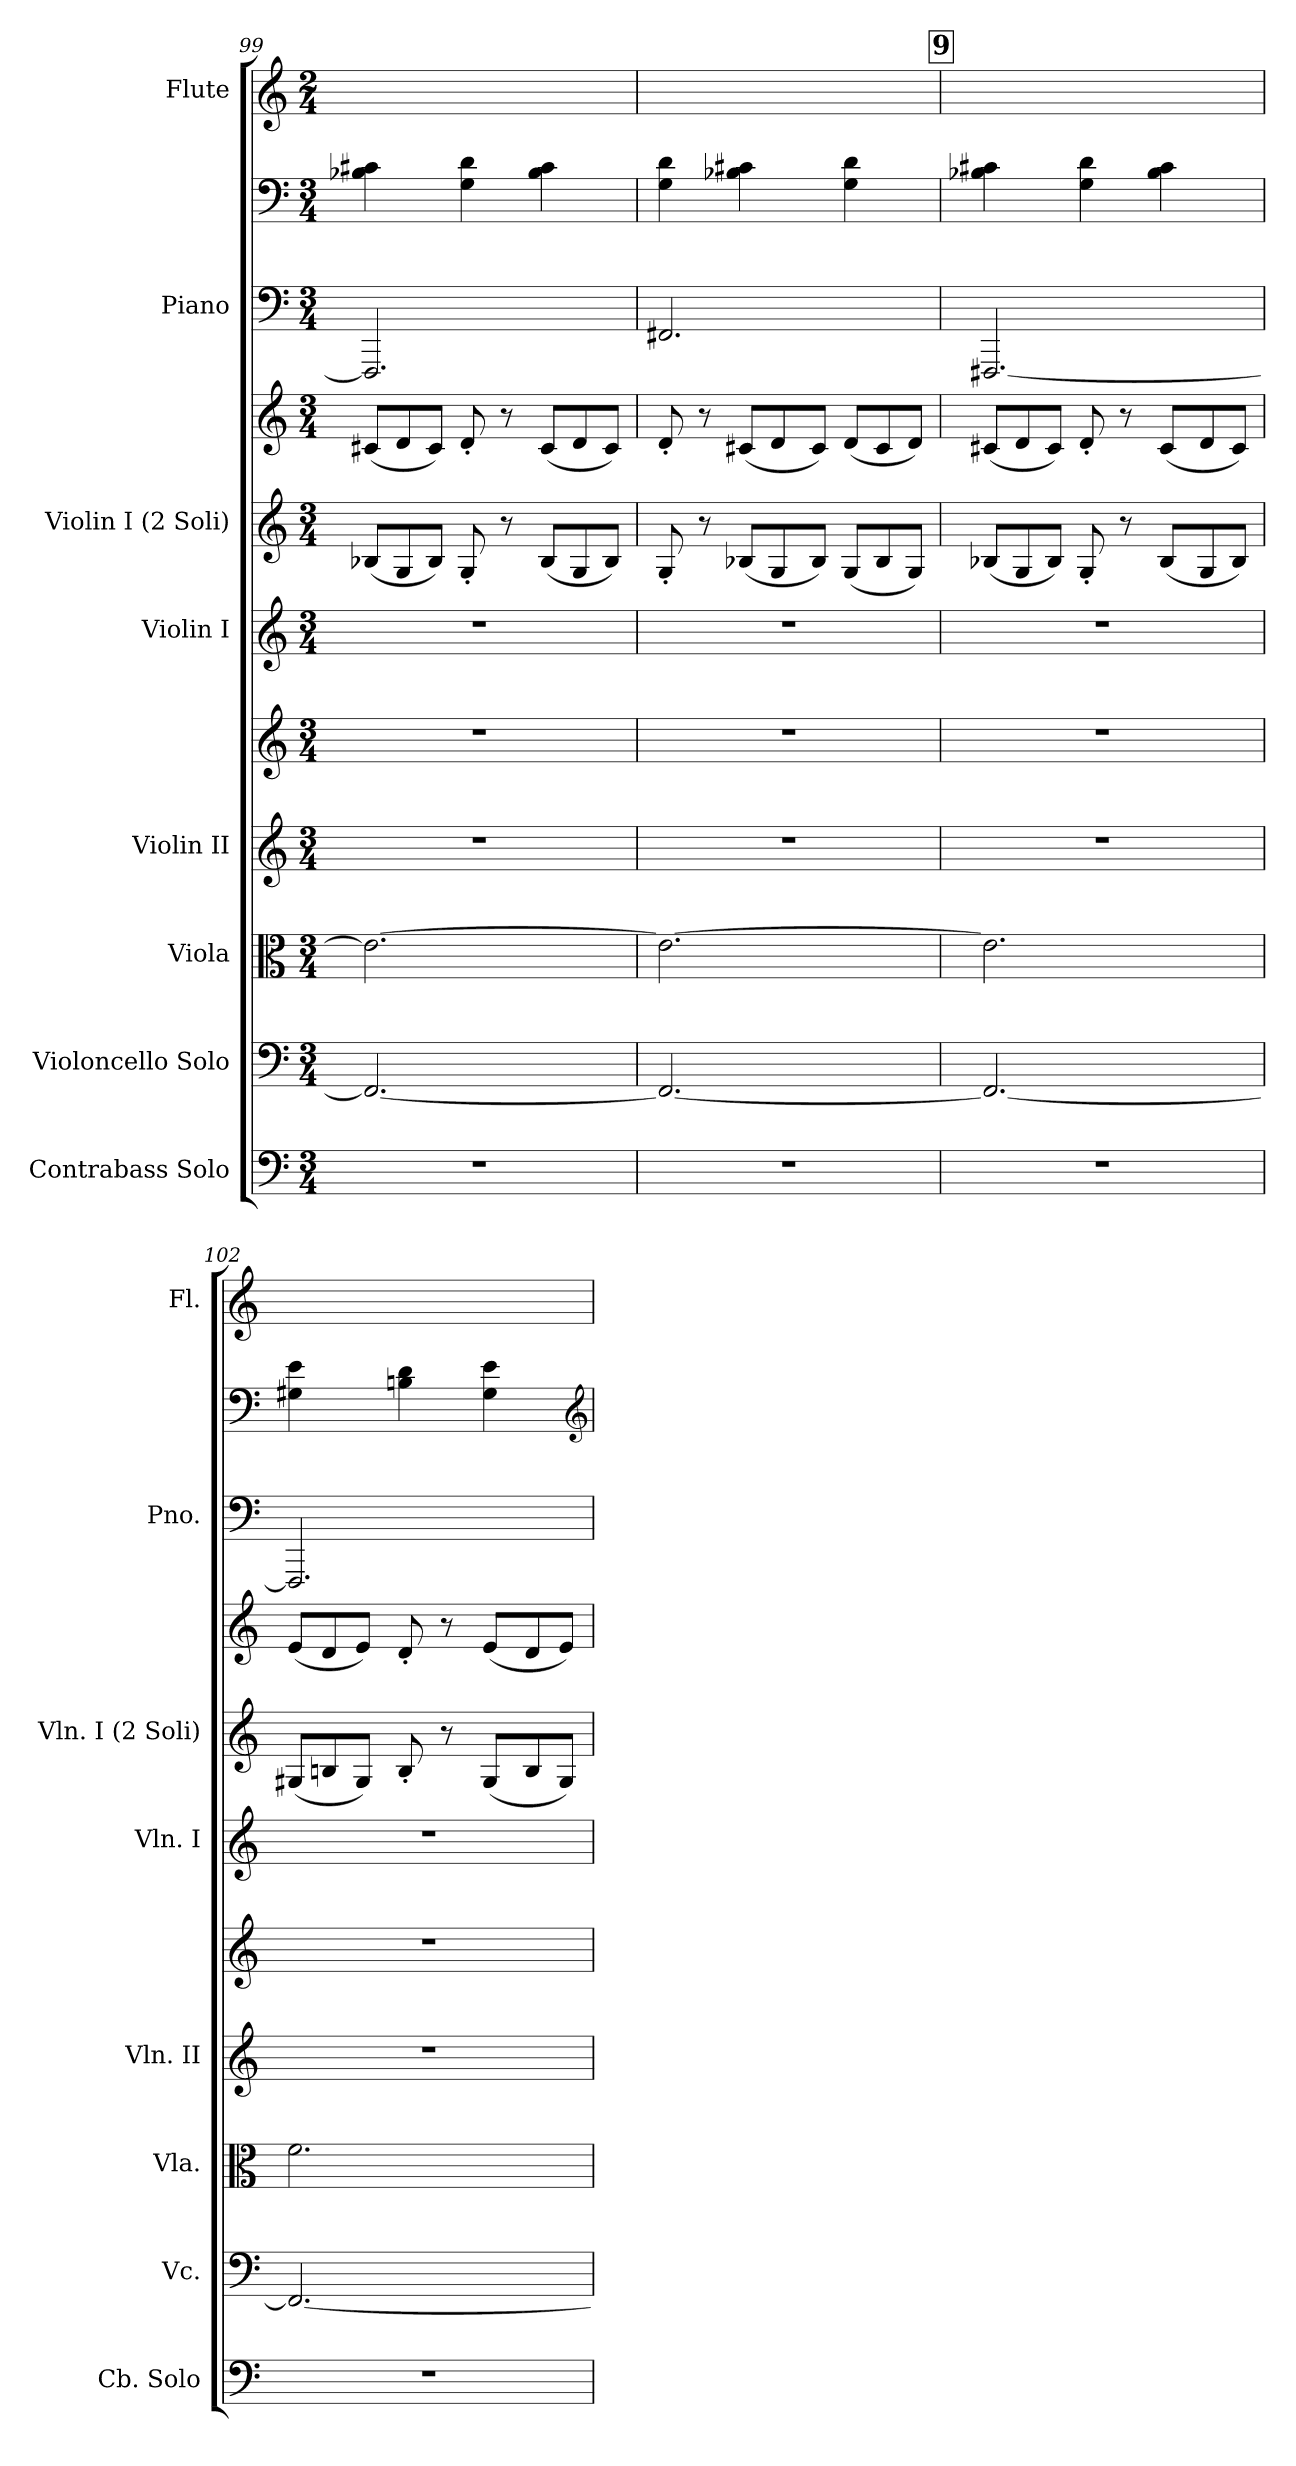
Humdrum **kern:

**kern	**kern	**kern	**kern	**kern	**kern	**kern	**kern	**kern	**kern	**kern
*part8	*part7	*part6	*part5	*part5	*part4	*part3	*part3	*part2	*part2	*part1
*staff11	*staff10	*staff9	*staff8	*staff7	*staff6	*staff5	*staff4	*staff3	*staff2	*staff1
*I"Contrabass Solo	*I"Violoncello Solo	*I"Viola	*I"Violin II	*	*I"Violin I	*I"Violin I (2 Soli)	*	*I"Piano	*	*I"Flute
*I'Cb. Solo	*I'Vc.	*I'Vla.	*I'Vln. II	*	*I'Vln. I	*I'Vln. I (2 Soli)	*	*I'Pno.	*	*I'Fl.
*clefF4	*clefF4	*clefC3	*clefG2	*clefG2	*clefG2	*clefG2	*clefG2	*clefF4	*clefF4	*clefG2
*ITrd7c12	*	*	*	*	*	*	*	*	*	*
*k[]	*k[]	*k[]	*k[]	*k[]	*k[]	*k[]	*k[]	*k[]	*k[]	*k[]
*C:	*C:	*C:	*C:	*C:	*C:	*C:	*C:	*C:	*C:	*C:
*M3/4	*M3/4	*M3/4	*M3/4	*M3/4	*M3/4	*M3/4	*M3/4	*M3/4	*M3/4	*M2/4
*Xtuplet	*	*	*Xtuplet	*Xtuplet	*Xtuplet	*Xtuplet	*Xtuplet	*	*	*Xtuplet
=99	=99	=99	=99	=99	=99	=99	=99	=99	=99	=99
4%3r	2.FF#_	2.e_	4%3r	4%3r	4%3r	(12B-XL	(12c#XL	2.FFF#]	4B-X 4c#X	4%3ryy
.	.	.	.	.	.	12G	12d	.	.	.
.	.	.	.	.	.	12B-J)	12c#J)	.	.	.
.	.	.	.	.	.	8G'	8d'	.	4G 4d	.
.	.	.	.	.	.	8r	8r	.	.	.
.	.	.	.	.	.	(12B-L	(12c#L	.	4B- 4c#	.
.	.	.	.	.	.	12G	12d	.	.	.
.	.	.	.	.	.	12B-J)	12c#J)	.	.	.
=100	=100	=100	=100	=100	=100	=100	=100	=100	=100	=100
4%3r	2.FF#i_	2.e_	4%3r	4%3r	4%3r	8G'	8d'	2.FF#X	4G 4d	8%3ryy
.	.	.	.	.	.	8r	8r	.	.	.
.	.	.	.	.	.	(12B-XL	(12c#XL	.	4B-X 4c#X	.
.	.	.	.	.	.	12G	12d	.	.	.
.	.	.	.	.	.	.	.	.	.	8%3ryy
.	.	.	.	.	.	12B-J)	12c#J)	.	.	.
.	.	.	.	.	.	(12GL	(12dL	.	4G 4d	.
.	.	.	.	.	.	12B-	12c#	.	.	.
.	.	.	.	.	.	12GJ)	12dJ)	.	.	.
!!LO:REH:place=s1:t=9
=101	=101	=101	=101	=101	=101	=101	=101	=101	=101	=101
4%3r	2.FF#_	2.e]	4%3r	4%3r	4%3r	(12B-XL	(12c#XL	[2.FFF#X	4B-X 4c#X	8%3.ryy
.	.	.	.	.	.	12G	12d	.	.	.
.	.	.	.	.	.	12B-J)	12c#J)	.	.	.
.	.	.	.	.	.	8G'	8d'	.	4G 4d	.
.	.	.	.	.	.	8r	8r	.	.	.
.	.	.	.	.	.	(12B-L	(12c#L	.	4B- 4c#	.
.	.	.	.	.	.	.	.	.	.	16%3ryy
.	.	.	.	.	.	12G	12d	.	.	.
.	.	.	.	.	.	12B-J)	12c#J)	.	.	.
=102	=102	=102	=102	=102	=102	=102	=102	=102	=102	=102
4%3r	2.FF#_	2.f	4%3r	4%3r	4%3r	(12G#XL	(12eL	2.FFF#]	4G#X 4e	16%3ryy
.	.	.	.	.	.	12Bn	12d	.	.	.
.	.	.	.	.	.	12G#J)	12eJ)	.	.	.
.	.	.	.	.	.	.	.	.	.	16%3ryy
.	.	.	.	.	.	8B'	8d'	.	4Bn 4d	.
.	.	.	.	.	.	8r	8r	.	.	16%3ryy
.	.	.	.	.	.	(12G#L	(12eL	.	4G# 4e	.
.	.	.	.	.	.	.	.	.	.	16%3ryy
.	.	.	.	.	.	12B	12d	.	.	.
.	.	.	.	.	.	12G#J)	12eJ)	.	.	.
*	*	*	*	*	*	*	*	*	*clefG2	*
=	=	=	=	=	=	=	=	=	=	=
*-	*-	*-	*-	*-	*-	*-	*-	*-	*-	*-
